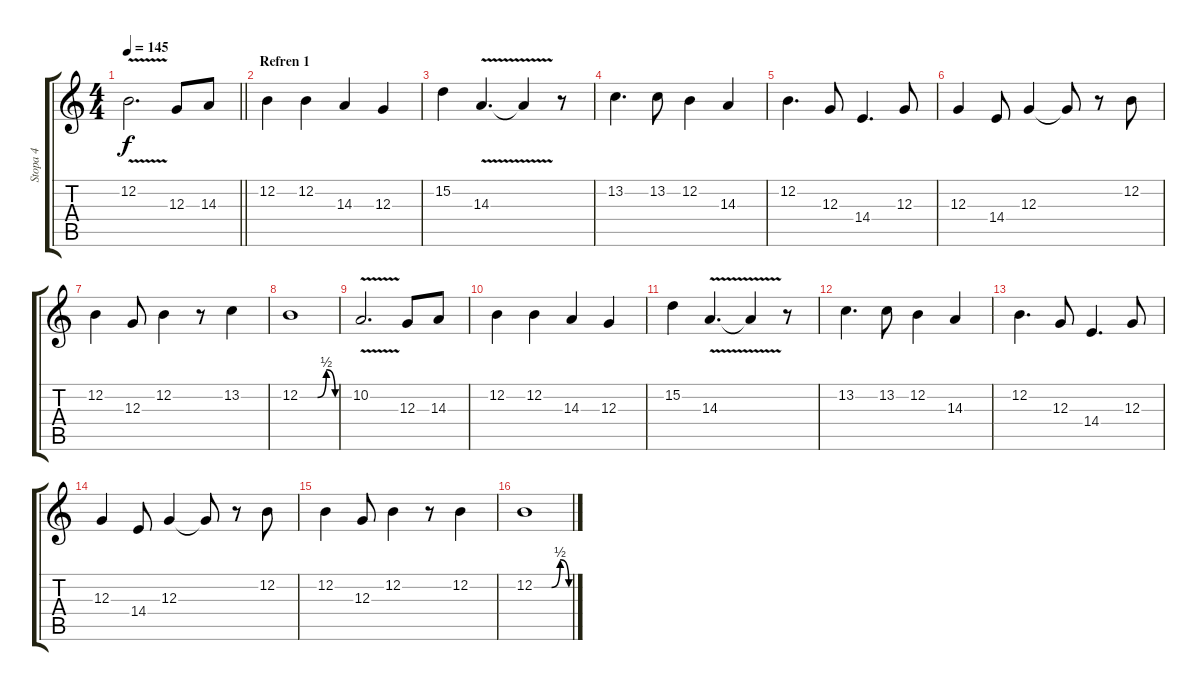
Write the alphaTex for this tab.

\track ("Stopa 4" "Stopa 4") {instrument lead1square}
\staff {score tabs}
\tuning (E4 B3 G3 D3 A2 E2) {hide}
\ts (4 4)
\tempo 145
\clef g2
\barLineRight lightlight
\ks c
12.2{v}.2{d dy f} 12.3.8 14.3.8 |
\section ("" "Refren 1")
12.2.4 12.2.4 14.3.4 12.3.4 |
15.2.4 14.3{v}.4{d} 14.3{t}.4 r.8 |
13.2.4{d} 13.2.8 12.2.4 14.3.4 |
12.2.4{d} 12.3.8 14.4.4{d} 12.3.8 |
12.3.4 14.4.8 12.3.4 12.3{t}.8 r.8 12.2.8 |
12.2.4 12.3.8 12.2.4 r.8 13.2.4 |
12.2{be (custom 0 0 30 0 45 2 60 0)}.1 |
10.2{v}.2{d} 12.3.8 14.3.8 |
12.2.4 12.2.4 14.3.4 12.3.4 |
15.2.4 14.3{v}.4{d} 14.3{t}.4 r.8 |
13.2.4{d} 13.2.8 12.2.4 14.3.4 |
12.2.4{d} 12.3.8 14.4.4{d} 12.3.8 |
12.3.4 14.4.8 12.3.4 12.3{t}.8 r.8 12.2.8 |
12.2.4 12.3.8 12.2.4 r.8 12.2.4 |
12.2{be (custom 0 0 30 0 45 2 60 0)}.1
